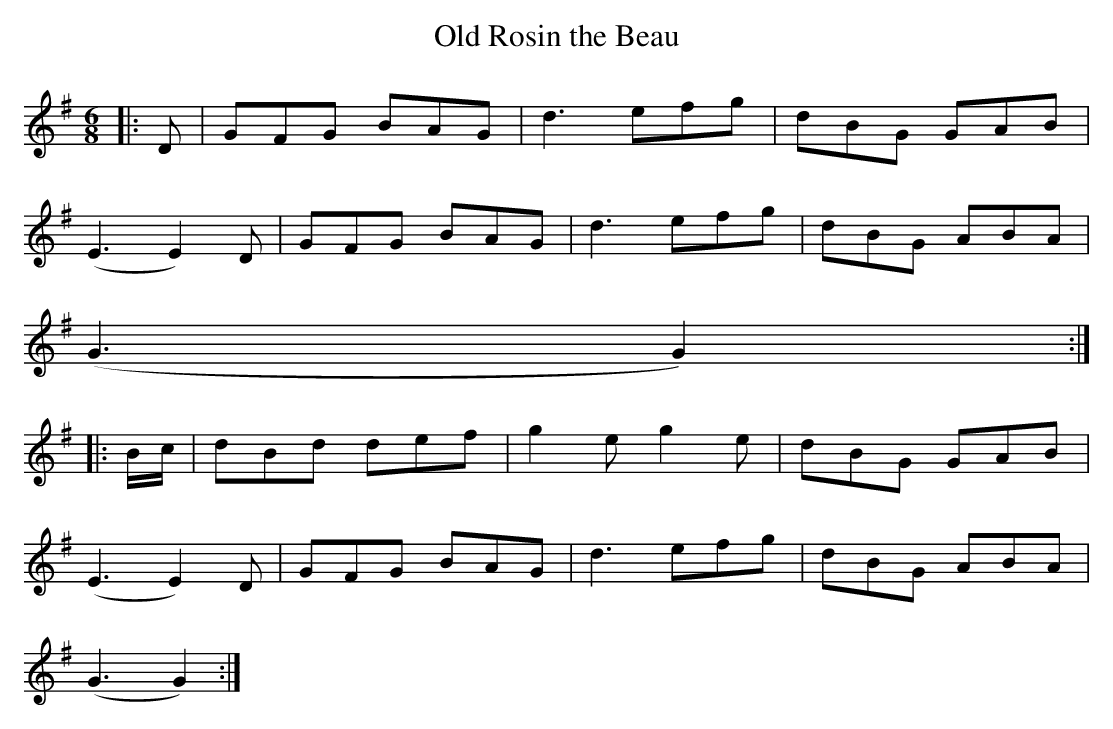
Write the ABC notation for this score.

X:1
T:Old Rosin the Beau
M:6/8
L:1/8
K:G
|:D|GFG BAG|d3efg|dBG GAB|
(E3E2)D|GFG BAG|d3efg|dBG ABA|
(G3G2):|
|:B/2c/2|dBd def|g2e g2e|dBG GAB|
(E3E2)D|GFG BAG|d3efg|dBG ABA|
(G3G2):|
